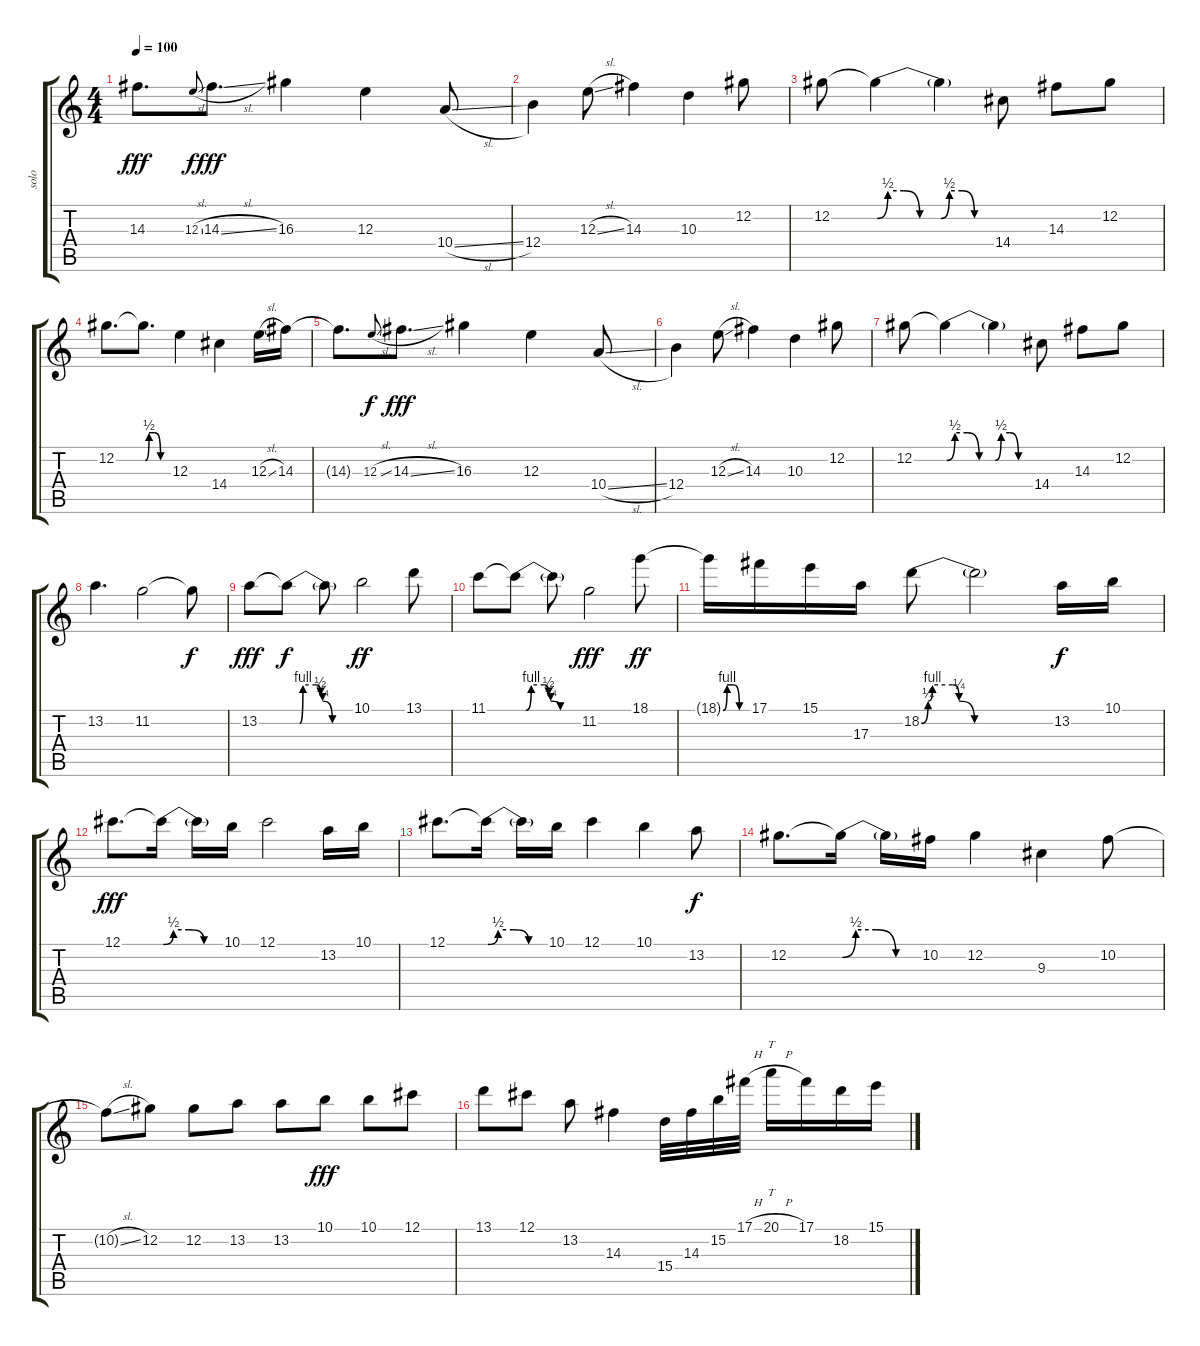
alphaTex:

\track ("solo" "solo") {instrument distortionguitar}
\staff {score tabs}
\tuning (Db4 Ab3 E3 B2 Gb2 Db2) {hide}
\ts (4 4)
\tempo 100
\clef g2
\ks c
14.3{t}.8{d dy fff} 12.3{sl}.8{gr onbeat dy f} 14.3{sl}.8{d dy fff} 16.3.4 12.3.4 10.4{sl}.8 |
12.4.4 12.3{sl}.8 14.3.4 10.3.4 12.2.8 |
12.2.8 12.2{be (custom 0 0 10 2 25 2 40 0 60 0) t}.4 12.2{be (custom 0 0 10 2 25 2 40 0 60 0) t}.4 14.4.8 14.3.8 12.2.8 |
12.2.8{d} 12.2{be (custom 0 0 10 2 25 2 40 0 60 0) t}.8{d} 12.3.4 14.4.4 12.3{sl}.16 14.3.16 |
14.3{t}.8{d} 12.3{sl}.8{gr onbeat dy f} 14.3{sl}.8{d dy fff} 16.3.4 12.3.4 10.4{sl}.8 |
12.4.4 12.3{sl}.8 14.3.4 10.3.4 12.2.8 |
12.2.8 12.2{be (custom 0 0 10 2 25 2 40 0 60 0) t}.4 12.2{be (custom 0 0 10 2 25 2 40 0 60 0) t}.4 14.4.8 14.3.8 12.2.8 |
13.2.4{d} 11.2.2 11.2{t}.8{dy f} |
13.2.8{dy fff} 13.2{be (custom 0 0 10 0 13 4 25 4 29 2 31 1 40 0 60 0) t}.8{dy f} 13.2{t}.8 10.1.2{dy ff} 13.1.8 |
11.1.8 11.1{be (custom 0 0 8 0 13 4 25 4 29 2 31 1 40 0 60 0) t}.8 11.1{t}.8 11.2.2{dy fff} 18.1.8{dy ff} |
18.1{be (custom 0 0 10 4 25 4 40 0 60 0) t}.16 17.1.16 15.1.16 17.3.16 18.2{be (custom 0 0 3 1 5 4 14 4 17 1 24 0 60 0)}.8 18.2{t}.2 13.2.16{dy f balance 13} 10.1.16 |
12.1.8{d dy fff} 12.1{be (custom 0 0 10 2 25 2 40 0 60 0) t}.16 12.1{t}.16 10.1.16 12.1.2 13.2.16 10.1.16 |
12.1.8{d} 12.1{be (custom 0 0 10 2 25 2 40 0 60 0) t}.16 12.1{t}.16 10.1.16 12.1.4 10.1.4 13.2.8{dy f} |
12.2.8{d} 12.2{be (custom 0 0 10 2 25 2 40 0 60 0) t}.16 12.2{t}.16 10.2.16 12.2.4 9.3.4 10.2.8 |
10.2{sl t}.8 12.2.8 12.2.8 13.2.8 13.2.8 10.1.8{dy fff} 10.1.8 12.1.8 |
13.1.8 12.1.8 13.2.8 14.3.4 15.4.32 14.3.32 15.2.32 17.1{h}.32 20.1{h}.16{tt} 17.1.16 18.2.16 15.1.16
